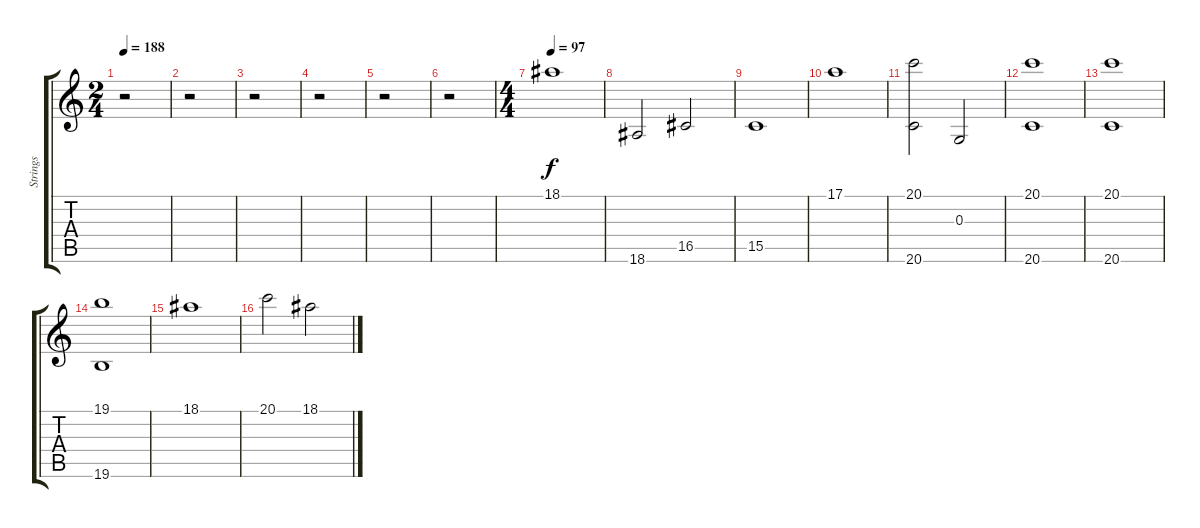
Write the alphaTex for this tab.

\track ("Strings" "Strings") {instrument stringensemble1}
\staff {score tabs}
\tuning (E4 B3 G3 D3 A2 E2) {hide}
\ts (2 4)
\tempo 188
\clef g2
\ks c
r.2{dy f} |
r.2 |
r.2 |
r.2 |
r.2 |
r.2 |
\ts (4 4)
\tempo 97
18.1.1 |
18.6.2 16.5.2 |
15.5.1 |
17.1.1 |
(20.1 20.6).2 0.3.2 |
(20.1 20.6).1 |
(20.1 20.6).1 |
(19.1 19.6).1 |
18.1.1 |
20.1.2 18.1.2
